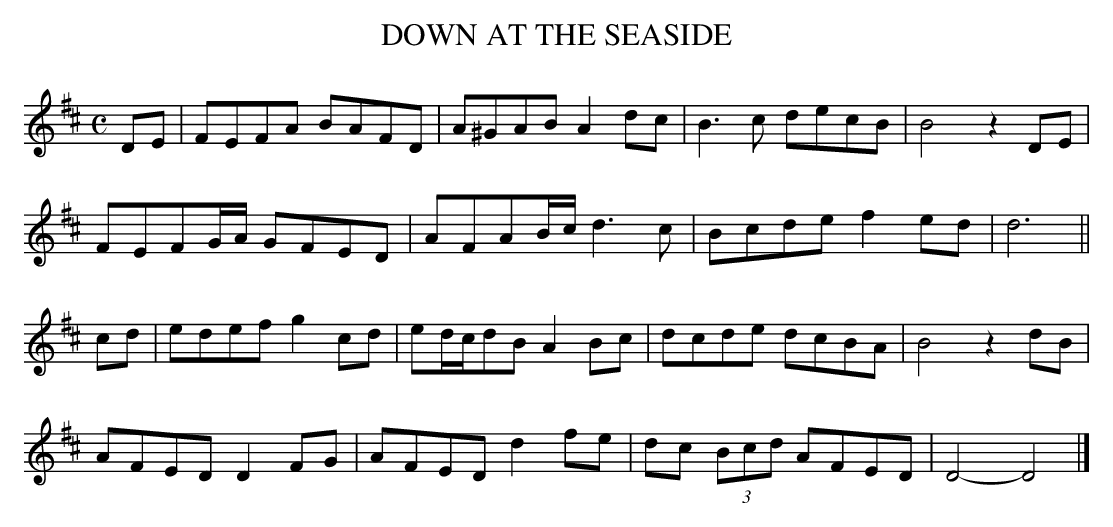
X:1
T:DOWN AT THE SEASIDE
Y:"gracefully"
M:C
L:1/8
K:D
DE|FEFA BAFD|A^GAB A2dc|B3c decB|B4 z2DE|
FEFG/A/ GFED|AFAB/c/ d3c|Bcde f2ed|d6||
cd|edef g2cd|ed/c/dB A2Bc|dcde dcBA|B4 z2dB|
AFED D2FG|AFED d2fe|dc (3Bcd AFED|D4-D4|]
